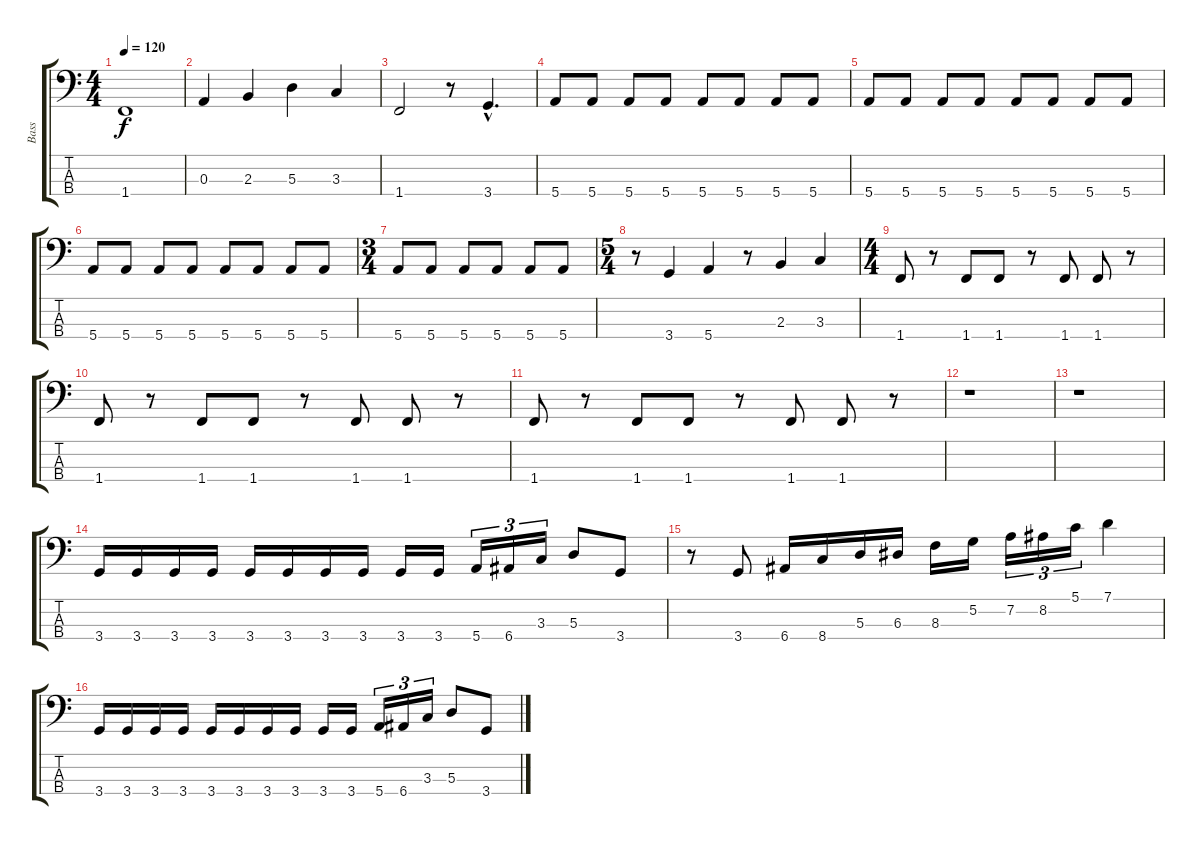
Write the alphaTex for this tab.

\track ("Bass" "Bass") {instrument electricbassfinger}
\staff {score tabs}
\tuning (G2 D2 A1 E1) {hide}
\ts (4 4)
\tempo 120
\clef f4
\ks c
1.4.1{dy f} |
0.3.4 2.3.4 5.3.4 3.3.4 |
1.4.2 r.8 3.4{hac}.4{d} |
5.4.8 5.4.8 5.4.8 5.4.8 5.4.8 5.4.8 5.4.8 5.4.8 |
5.4.8 5.4.8 5.4.8 5.4.8 5.4.8 5.4.8 5.4.8 5.4.8 |
5.4.8 5.4.8 5.4.8 5.4.8 5.4.8 5.4.8 5.4.8 5.4.8 |
\ts (3 4)
5.4.8 5.4.8 5.4.8 5.4.8 5.4.8 5.4.8 |
\ts (5 4)
r.8 3.4.4 5.4.4 r.8 2.3.4 3.3.4 |
\ts (4 4)
1.4.8 r.8 1.4.8 1.4.8 r.8 1.4.8 1.4.8 r.8 |
1.4.8 r.8 1.4.8 1.4.8 r.8 1.4.8 1.4.8 r.8 |
1.4.8 r.8 1.4.8 1.4.8 r.8 1.4.8 1.4.8 r.8 |
r.1 |
r.1 |
3.4.16 3.4.16 3.4.16 3.4.16 3.4.16 3.4.16 3.4.16 3.4.16 3.4.16 3.4.16 5.4.16{tu (3 2)} 6.4.16{tu (3 2)} 3.3.16{tu (3 2)} 5.3.8 3.4.8 |
r.8 3.4.8 6.4.16 8.4.16 5.3.16 6.3.16 8.3.16 5.2.16 7.2.16{tu (3 2)} 8.2.16{tu (3 2)} 5.1.16{tu (3 2)} 7.1.4 |
3.4.16 3.4.16 3.4.16 3.4.16 3.4.16 3.4.16 3.4.16 3.4.16 3.4.16 3.4.16 5.4.16{tu (3 2)} 6.4.16{tu (3 2)} 3.3.16{tu (3 2)} 5.3.8 3.4.8
